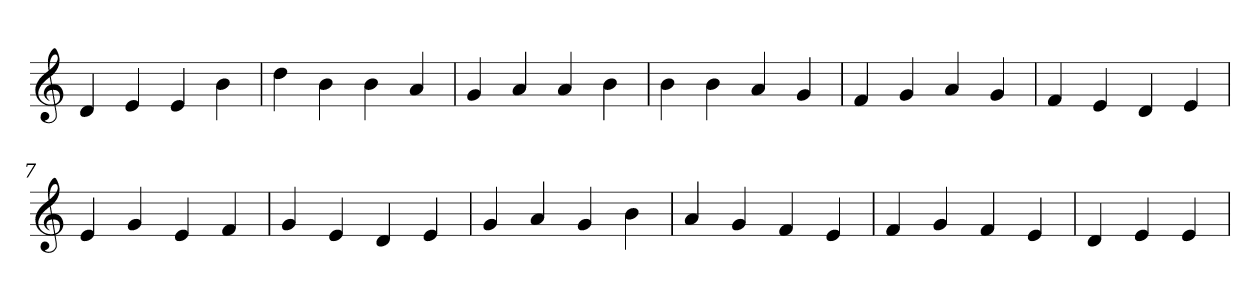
**kern
*part1
*staff1
*clefG2
=1
4d
4e
4e
4b
=2
4dd
4b
4b
4a
=3
4g
4a
4a
4b
=4
4b
4b
4a
4g
=5
4f
4g
4a
4g
=6
4f
4e
4d
4e
=7
4e
4g
4e
4f
=8
4g
4e
4d
4e
=9
4g
4a
4g
4b
=10
4a
4g
4f
4e
=11
4f
4g
4f
4e
=12
4d
4e
4e
=
*-
